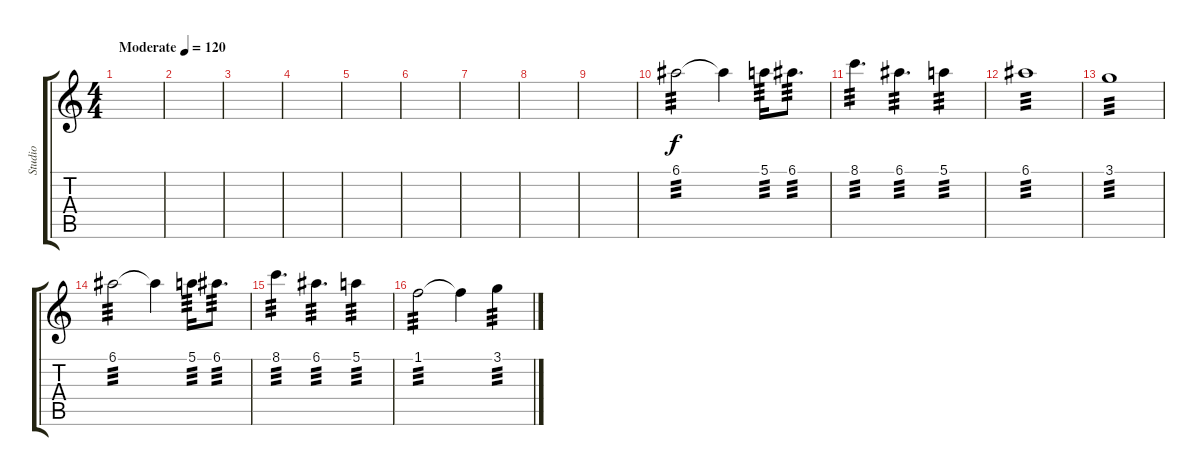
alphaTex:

\track ("Studio" "Studio") {instrument distortionguitar}
\staff {score tabs}
\tuning (E4 B3 G3 D3 A2 D2) {hide}
\ts (4 4)
\tempo (120 "Moderate")
\clef g2
\ks c
|
|
|
|
|
|
|
|
|
6.1.2{tp 3} 6.1{t}.4 5.1.16{tp 3} 6.1.8{d tp 3} |
8.1.4{d tp 3} 6.1.4{d tp 3} 5.1.4{tp 3} |
6.1.1{tp 3} |
3.1.1{tp 3} |
6.1.2{tp 3} 6.1{t}.4 5.1.16{tp 3} 6.1.8{d tp 3} |
8.1.4{d tp 3} 6.1.4{d tp 3} 5.1.4{tp 3} |
1.1.2{tp 3} 1.1{t}.4 3.1.4{tp 3}
